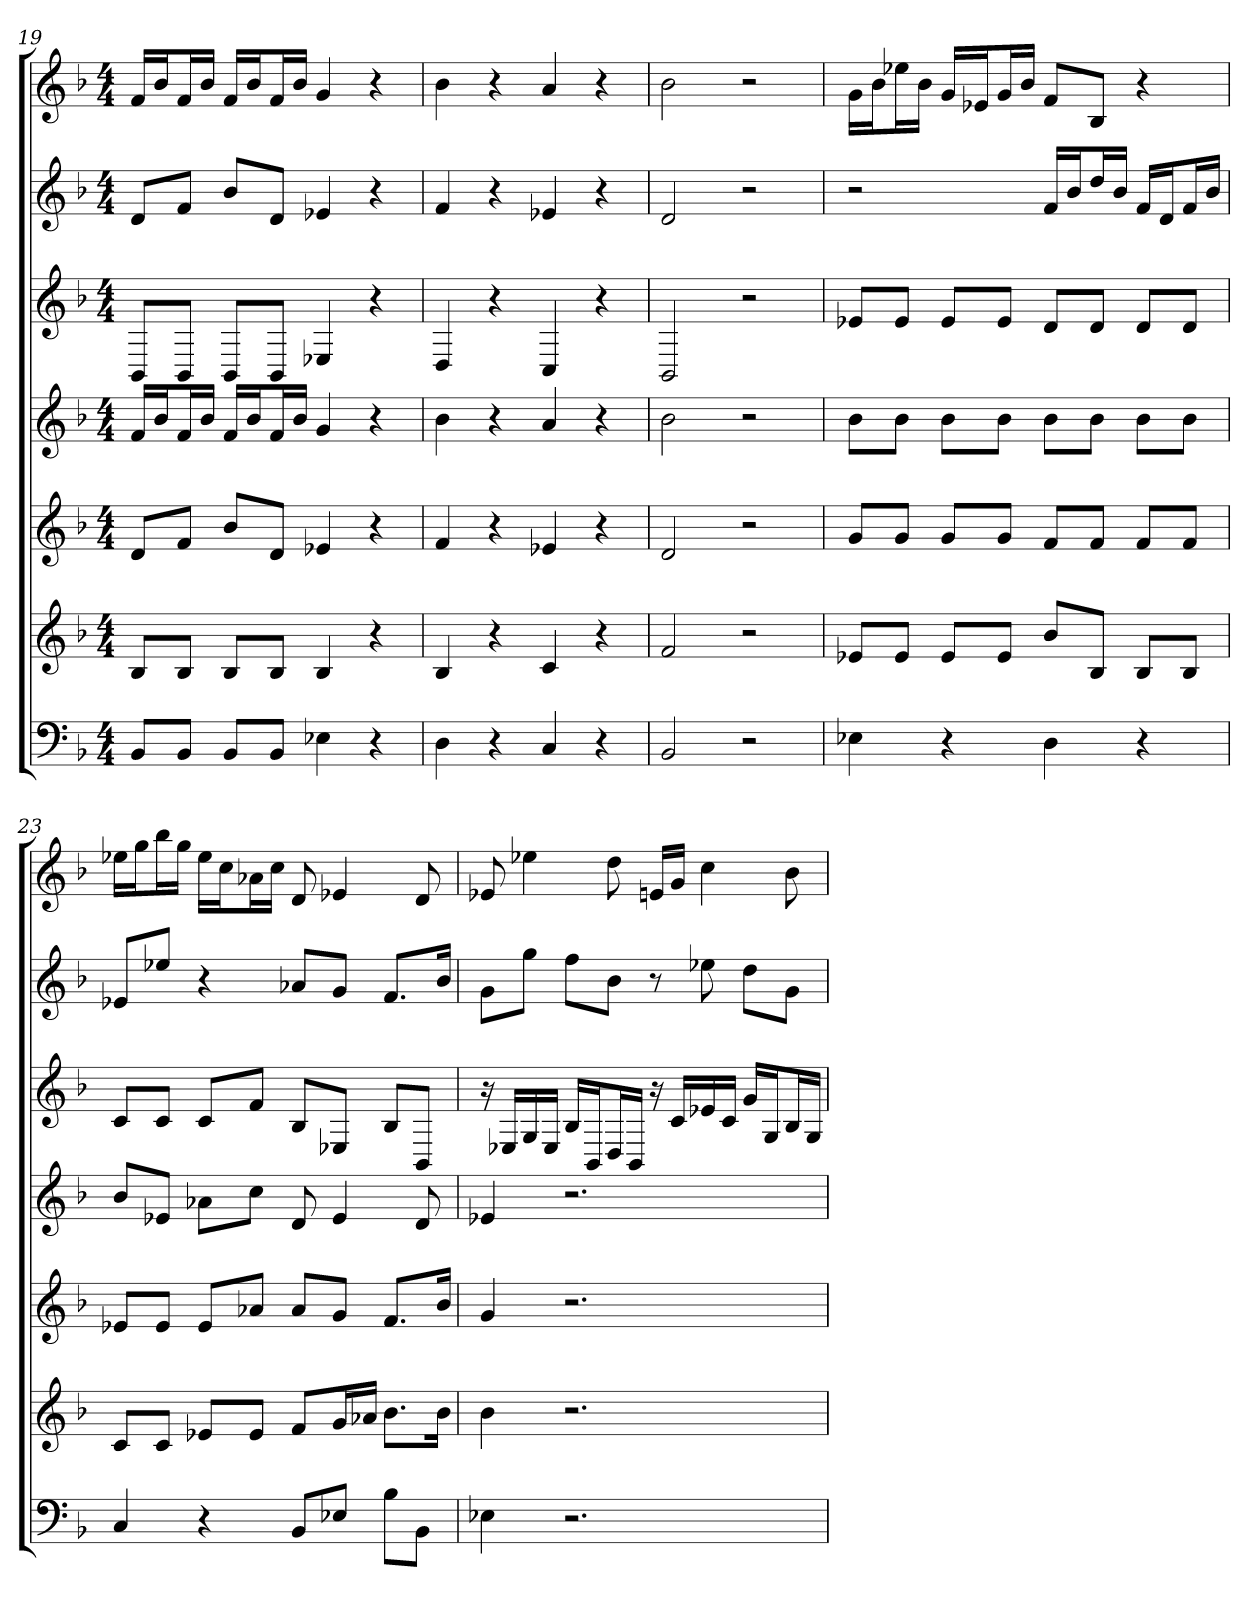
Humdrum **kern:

**kern	**kern	**kern	**kern	**kern	**kern	**kern
*part7	*part6	*part5	*part4	*part3	*part2	*part1
*staff7	*staff6	*staff5	*staff4	*staff3	*staff2	*staff1
*k[b-]	*k[b-]	*k[b-]	*k[b-]	*k[b-]	*k[b-]	*k[b-]
*F:	*F:	*F:	*F:	*F:	*F:	*F:
*M4/4	*M4/4	*M4/4	*M4/4	*M4/4	*M4/4	*M4/4
=19	=19	=19	=19	=19	=19	=19
8BB-L	8B-L	8dL	16fLL	8BB-L	8dL	16fLL
.	.	.	16b-J	.	.	16b-J
8BB-J	8B-J	8fJ	16fL	8BB-J	8fJ	16fL
.	.	.	16b-JJ	.	.	16b-JJ
8BB-L	8B-L	8b-L	16fLL	8BB-L	8b-L	16fLL
.	.	.	16b-J	.	.	16b-J
8BB-J	8B-J	8dJ	16fL	8BB-J	8dJ	16fL
.	.	.	16b-JJ	.	.	16b-JJ
4E-X	4B-	4e-X	4g	4E-X	4e-X	4g
4r	4r	4r	4r	4r	4r	4r
=20	=20	=20	=20	=20	=20	=20
4D	4B-	4f	4b-	4D	4f	4b-
4r	4r	4r	4r	4r	4r	4r
4C	4c	4e-X	4a	4C	4e-X	4a
4r	4r	4r	4r	4r	4r	4r
=21	=21	=21	=21	=21	=21	=21
2BB-	2f	2d	2b-	2BB-	2d	2b-
2r	2r	2r	2r	2r	2r	2r
=22	=22	=22	=22	=22	=22	=22
4E-X	8e-XL	8gL	8b-L	8e-XL	2r	16gLL
.	.	.	.	.	.	16b-J
.	8e-J	8gJ	8b-J	8e-J	.	16ee-XL
.	.	.	.	.	.	16b-JJ
4r	8e-L	8gL	8b-L	8e-L	.	16gLL
.	.	.	.	.	.	16e-XJ
.	8e-J	8gJ	8b-J	8e-J	.	16gL
.	.	.	.	.	.	16b-JJ
4D	8b-L	8fL	8b-L	8dL	16fLL	8fL
.	.	.	.	.	16b-J	.
.	8B-J	8fJ	8b-J	8dJ	16ddL	8B-J
.	.	.	.	.	16b-JJ	.
4r	8B-L	8fL	8b-L	8dL	16fLL	4r
.	.	.	.	.	16dJ	.
.	8B-J	8fJ	8b-J	8dJ	16fL	.
.	.	.	.	.	16b-JJ	.
=23	=23	=23	=23	=23	=23	=23
4C	8cL	8e-XL	8b-L	8cL	8e-XL	16ee-XLL
.	.	.	.	.	.	16ggJ
.	8cJ	8e-J	8e-XJ	8cJ	8ee-XJ	16bb-L
.	.	.	.	.	.	16ggJJ
4r	8e-XL	8e-L	8a-XL	8cL	4r	16ee-LL
.	.	.	.	.	.	16ccJ
.	8e-J	8a-XJ	8ccJ	8fJ	.	16a-XL
.	.	.	.	.	.	16ccJJ
8BB-L	8fL	8a-L	8d	8B-L	8a-XL	8d
8E-XJ	16gL	8gJ	4e-	8E-XJ	8gJ	4e-X
.	16a-XJJ	.	.	.	.	.
8B-L	8.b-L	8.fL	.	8B-L	8.fL	.
8BB-J	.	.	8d	8BB-J	.	8d
.	16b-Jk	16b-Jk	.	.	16b-Jk	.
=24	=24	=24	=24	=24	=24	=24
4E-X	4b-	4g	4e-X	16r	8gL	8e-X
.	.	.	.	16E-XLL	.	.
.	.	.	.	16G	8ggJ	4ee-X
.	.	.	.	16E-JJ	.	.
2.r	2.r	2.r	2.r	16B-LL	8ffL	.
.	.	.	.	16BB-J	.	.
.	.	.	.	16DL	8b-J	8dd
.	.	.	.	16BB-JJ	.	.
.	.	.	.	16r	8r	16enLL
.	.	.	.	16cLL	.	16gJJ
.	.	.	.	16e-X	8ee-X	4cc
.	.	.	.	16cJJ	.	.
.	.	.	.	16gLL	8ddL	.
.	.	.	.	16GJ	.	.
.	.	.	.	16B-L	8gJ	8b-
.	.	.	.	16GJJ	.	.
=	=	=	=	=	=	=
*-	*-	*-	*-	*-	*-	*-
